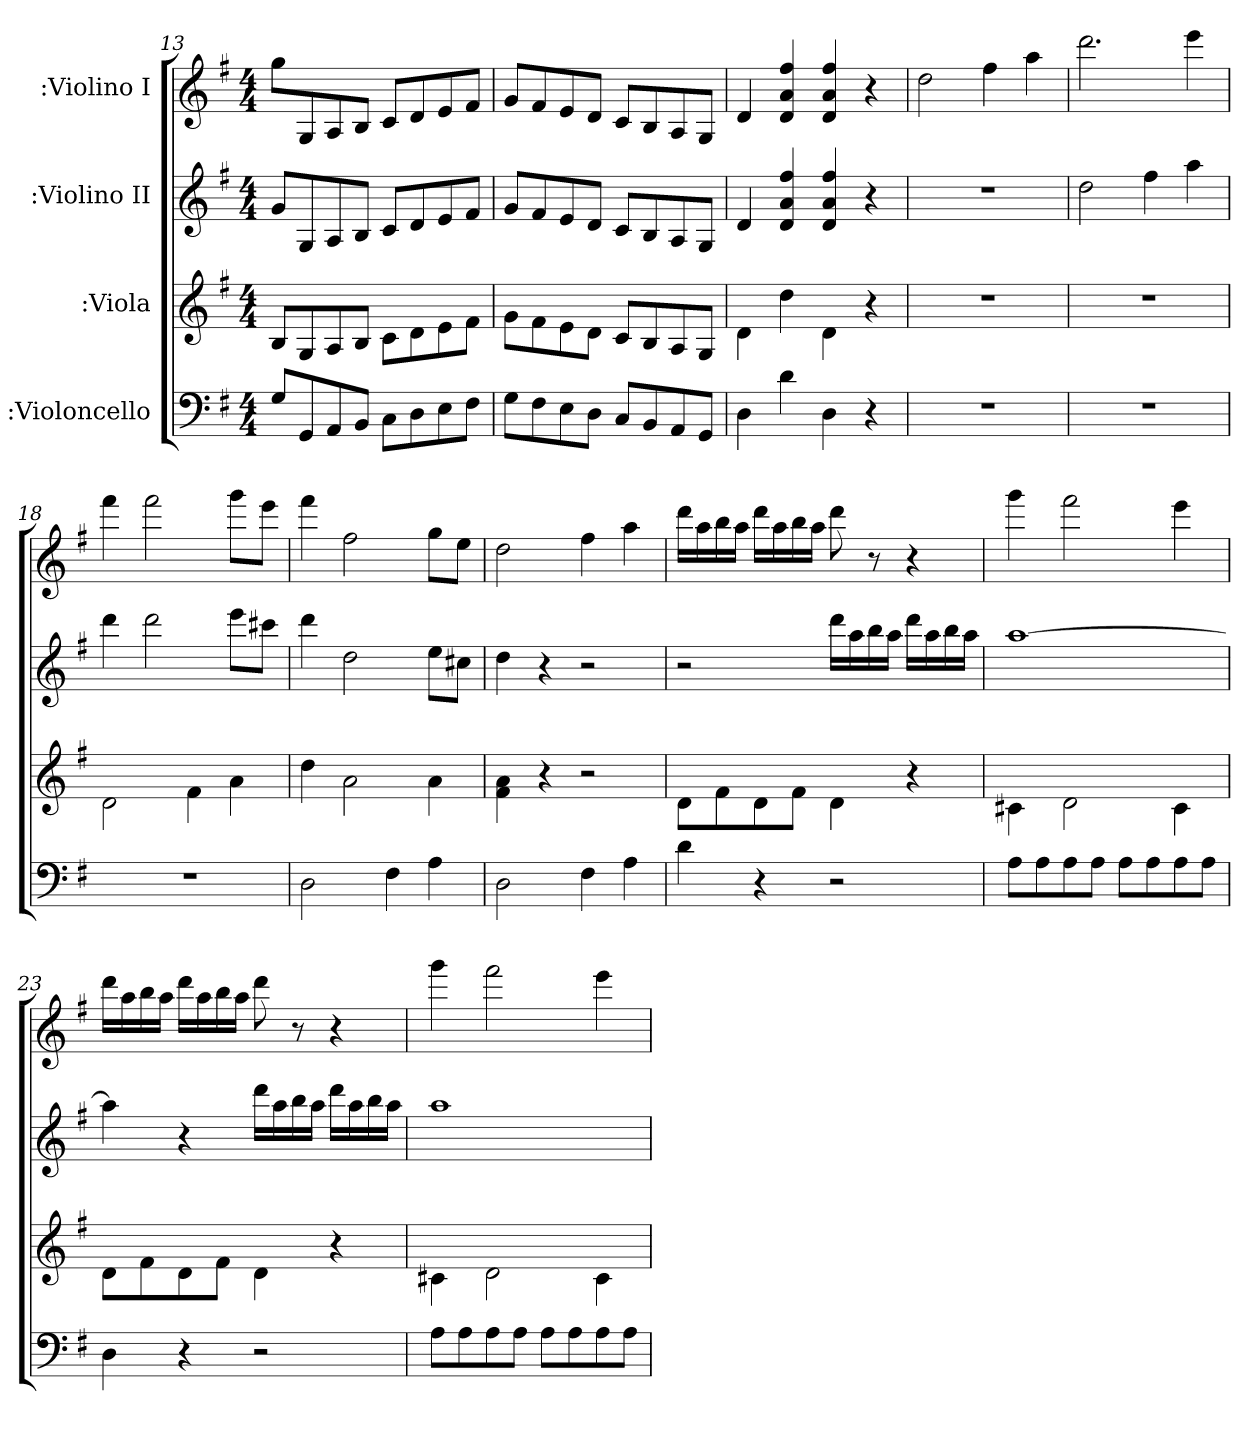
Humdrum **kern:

**kern	**kern	**kern	**kern
*part4	*part3	*part2	*part1
*staff4	*staff3	*staff2	*staff1
*I":Violoncello	*I":Viola	*I":Violino II	*I":Violino I
*clefF4	*	*clefG2	*clefG2
*k[f#]	*k[f#]	*k[f#]	*k[f#]
*G:	*G:	*G:	*G:
*M4/4	*M4/4	*M4/4	*M4/4
=13	=13	=13	=13
8G/L	8B/L	8g/L	8gg\L
8GG/	8G/	8G/	8G/
8AA/	8A/	8A/	8A/
8BB/J	8B/J	8B/J	8B/J
8C\L	8c\L	8c/L	8c/L
8D\	8d\	8d/	8d/
8E\	8e\	8e/	8e/
8F#\J	8f#\J	8f#/J	8f#/J
=14	=14	=14	=14
8G\L	8g\L	8g/L	8g/L
8F#\	8f#\	8f#/	8f#/
8E\	8e\	8e/	8e/
8D\J	8d\J	8d/J	8d/J
8C/L	8c/L	8c/L	8c/L
8BB/	8B/	8B/	8B/
8AA/	8A/	8A/	8A/
8GG/J	8G/J	8G/J	8G/J
=15	=15	=15	=15
4D\	4d\	4d/	4d/
4d\	4dd\	4ff#/ 4a/ 4d/	4ff#/ 4a/ 4d/
4D\	4d\	4ff#/ 4a/ 4d/	4ff#/ 4a/ 4d/
4r	4r	4r	4r
=16	=16	=16	=16
1r	1r	1r	2dd\
.	.	.	4ff#\
.	.	.	4aa\
=17	=17	=17	=17
1r	1r	2dd\	2.ddd\
.	.	4ff#\	.
.	.	4aa\	4eee\
=18	=18	=18	=18
1r	2d\	4ddd\	4fff#\
.	.	2ddd\	2fff#\
.	4f#\	.	.
.	4a\	8eee\L	8ggg\L
.	.	8ccc#X\J	8eee\J
=19	=19	=19	=19
2D\	4dd\	4ddd\	4fff#\
.	2a\	2dd\	2ff#\
4F#\	.	.	.
4A\	4a\	8ee\L	8gg\L
.	.	8cc#X\J	8ee\J
=20	=20	=20	=20
2D\	4a\ 4f#\	4dd\	2dd\
.	4r	4r	.
4F#\	2r	2r	4ff#\
4A\	.	.	4aa\
=21	=21	=21	=21
4d\	8d\L	2r	16ddd\LL
.	.	.	16aa\
.	8f#\	.	16bb\
.	.	.	16aa\JJ
4r	8d\	.	16ddd\LL
.	.	.	16aa\
.	8f#\J	.	16bb\
.	.	.	16aa\JJ
2r	4d\	16ddd\LL	8ddd\
.	.	16aa\	.
.	.	16bb\	8r
.	.	16aa\JJ	.
.	4r	16ddd\LL	4r
.	.	16aa\	.
.	.	16bb\	.
.	.	16aa\JJ	.
=22	=22	=22	=22
8A\L	4c#X\	[1aa\	4ggg\
8A\	.	.	.
8A\	2d\	.	2fff#\
8A\J	.	.	.
8A\L	.	.	.
8A\	.	.	.
8A\	4c#\	.	4eee\
8A\J	.	.	.
=23	=23	=23	=23
4D\	8d\L	4aa\]	16ddd\LL
.	.	.	16aa\
.	8f#\	.	16bb\
.	.	.	16aa\JJ
4r	8d\	4r	16ddd\LL
.	.	.	16aa\
.	8f#\J	.	16bb\
.	.	.	16aa\JJ
2r	4d\	16ddd\LL	8ddd\
.	.	16aa\	.
.	.	16bb\	8r
.	.	16aa\JJ	.
.	4r	16ddd\LL	4r
.	.	16aa\	.
.	.	16bb\	.
.	.	16aa\JJ	.
=24	=24	=24	=24
8A\L	4c#X\	1aa\	4ggg\
8A\	.	.	.
8A\	2d\	.	2fff#\
8A\J	.	.	.
8A\L	.	.	.
8A\	.	.	.
8A\	4c#\	.	4eee\
8A\J	.	.	.
=	=	=	=
*-	*-	*-	*-
